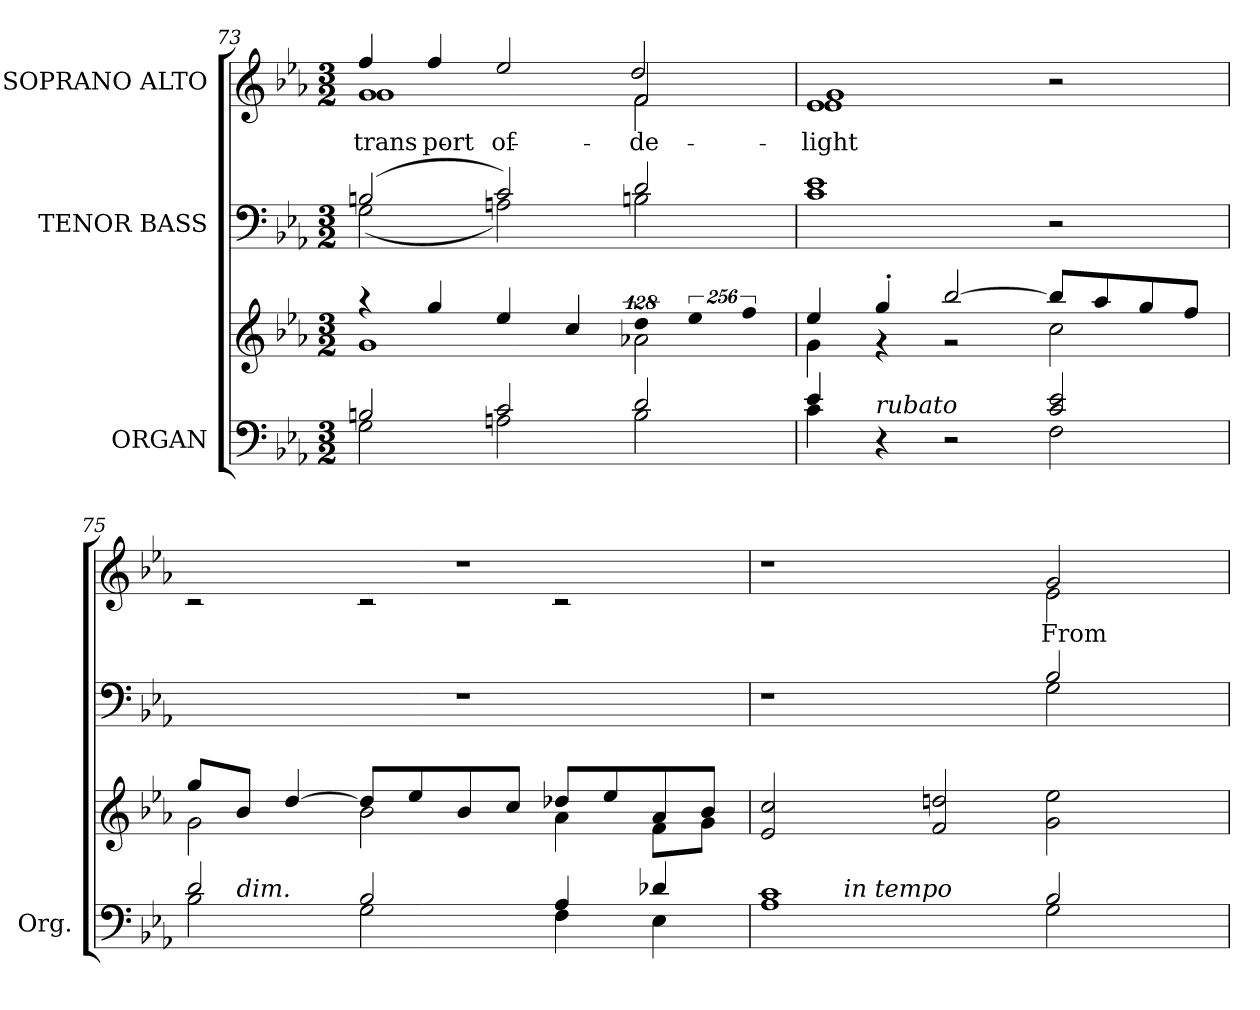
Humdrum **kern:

**kern	**kern	**dynam	**kern	**kern	**text
*part3	*part3	*part3	*part2	*part1	*part1
*staff4	*staff3	*staff3/4	*staff2	*staff1	*staff1
*I"ORGAN	*	*	*I"TENOR BASS	*I"SOPRANO ALTO	*
*I'Org.	*	*	*	*	*
*clefF4	*clefG2	*	*clefF4	*clefG2	*
*k[b-e-a-]	*k[b-e-a-]	*	*k[b-e-a-]	*k[b-e-a-]	*
*E-:	*E-:	*	*E-:	*E-:	*
*M3/2	*M3/2	*	*M3/2	*M3/2	*
=73	=73	=73	=73	=73	=73
*^	*^	*	*^	*^	*
!	!	!	!	!	!	!	!	!	!LO:LY:b:color=#000000
*	*	*	*	*	*	*	*	*^	*
!	!	!	!	!	!	!	!	!	!	!LO:LY:a:color=#000000
2Bni/	2Gi\	4r	1gi	.	(2Bni/	(2Gi\	1gi	1gi	4ffi/	trans-
!	!	!	!	!	!	!	!	!	!	!LO:LY:a:color=#000000
.	.	4ggi/	.	.	.	.	.	.	4ffi/	-port
!	!	!	!	!	!	!	!	!	!	!LO:LY:a:color=#000000
2ci/	2Ani\	4ee-i/	.	.	2ci/)	2Ani\)	.	.	2ee-i/	of
.	.	4cci/	.	.	.	.	.	.	.	.
!	!	!LO:N:vis=4	!	!	!	!	!	!	!	!
!	!	!	!	!	!	!	!	!	!	!LO:LY:b:color=#000000
!	!	!	!	!	!	!	!	!	!	!LO:LY:a:color=#000000
2di/	2Bi\	512%85ddi/	2a-Xi\	.	2di/	2Bni\	2fi/	2fi\	2ddi/	de-
!	!	!LO:N:vis=4	!	!	!	!	!	!	!	!
.	.	1024%171ee-i/	.	.	.	.	.	.	.	.
!	!	!LO:N:vis=4	!	!	!	!	!	!	!	!
.	.	1024%171ffi/	.	.	.	.	.	.	.	.
=74	=74	=74	=74	=74	=74	=74	=74	=74	=74	=74
!	!	!	!	!	!	!	!	!	!	!LO:LY:b:color=#000000
!	!	!	!	!	!	!	!	!	!	!LO:LY:a:color=#000000
4e-i/	4ci\	4ee-i/	4gi\	.	1e-i	1ci	1e-i	1e-i	1gi	-light
!LO:TX:a:i:t=rubato	!	!	!	!	!	!	!	!	!	!
4r	2.ryy	4gg'i/	4r	.	.	.	.	.	.	.
2r	.	[2bb-i/	2r	.	.	.	.	.	.	.
2ci/ 2e-i	2Fi\	8bb-i/L]	2cci\	.	2r	2ryy	2r	2ryy	2ryy	.
.	.	8aa-i/	.	.	.	.	.	.	.	.
.	.	8ggi/	.	.	.	.	.	.	.	.
.	.	8ffi/J	.	.	.	.	.	.	.	.
*	*	*	*	*	*v	*v	*	*	*	*
*	*	*	*	*	*	*v	*v	*v	*
!!LO:PB:g=z
=75	=75	=75	=75	=75	=75	=75	=75
!	!	!	!	!	!LO:N:vis=1	!LO:N:vis=1	!
*	*^	*	*	*	*	*^	*
2di/	2B-i\	8ryy	8ggi/L	2gi\	.	1.r	1.r	2r	.
!	!	!LO:TX:a:i:t=dim.	!	!	!	!	!	!	!
.	.	1ryy	8b-i/J	.	.	.	.	.	.
.	.	.	[4ddi/	.	.	.	.	.	.
2B-i/	2Gi\	.	8ddi/L]	2b-i\	.	.	.	2r	.
.	.	.	8ee-i/	.	.	.	.	.	.
.	.	.	8b-i/	.	.	.	.	.	.
.	.	.	8cci/J	.	.	.	.	.	.
4A-i/	4Fi\	.	8dd-Xi/L	4a-i\	.	.	.	2r	.
.	.	4.ryy	8ee-i/	.	.	.	.	.	.
4d-Xi/	4E-i\	.	8a-i/	8fi\L	.	.	.	.	.
.	.	.	8b-i/J	8gi\J	.	.	.	.	.
*	*	*	*v	*v	*	*	*	*	*
=76	=76	=76	=76	=76	=76	=76	=76	=76
*	*	*	*	*	*^	*	*	*
1ci	1A-i	8ryy	2e-i/ 2cci	.	1r	1ryy	1r	1ryy	.
.	.	32ryy	.	.	.	.	.	.	.
.	.	128...ryy	.	.	.	.	.	.	.
!	!	!LO:TX:a:i:t=in tempo	!	!	!	!	!	!	!
.	.	1ryy	.	.	.	.	.	.	.
.	.	.	2fi/ 2ddni	.	.	.	.	.	.
!	!	!	!	!	!	!	!	!	!LO:LY:b:color=#000000
2B-i/	2Gi\	.	2gi\ 2ee-i	] ]	2B-i/	2Gi\	2gi/	2e-i\	From
.	.	4ryy	.	.	.	.	.	.	.
.	.	16ryy	.	.	.	.	.	.	.
.	.	64ryy	.	.	.	.	.	.	.
.	.	1024ryy	.	.	.	.	.	.	.
*	*	*	*	*	*v	*v	*	*	*
*v	*v	*v	*	*	*	*v	*v	*
=	=	=	=	=	=
*-	*-	*-	*-	*-	*-
